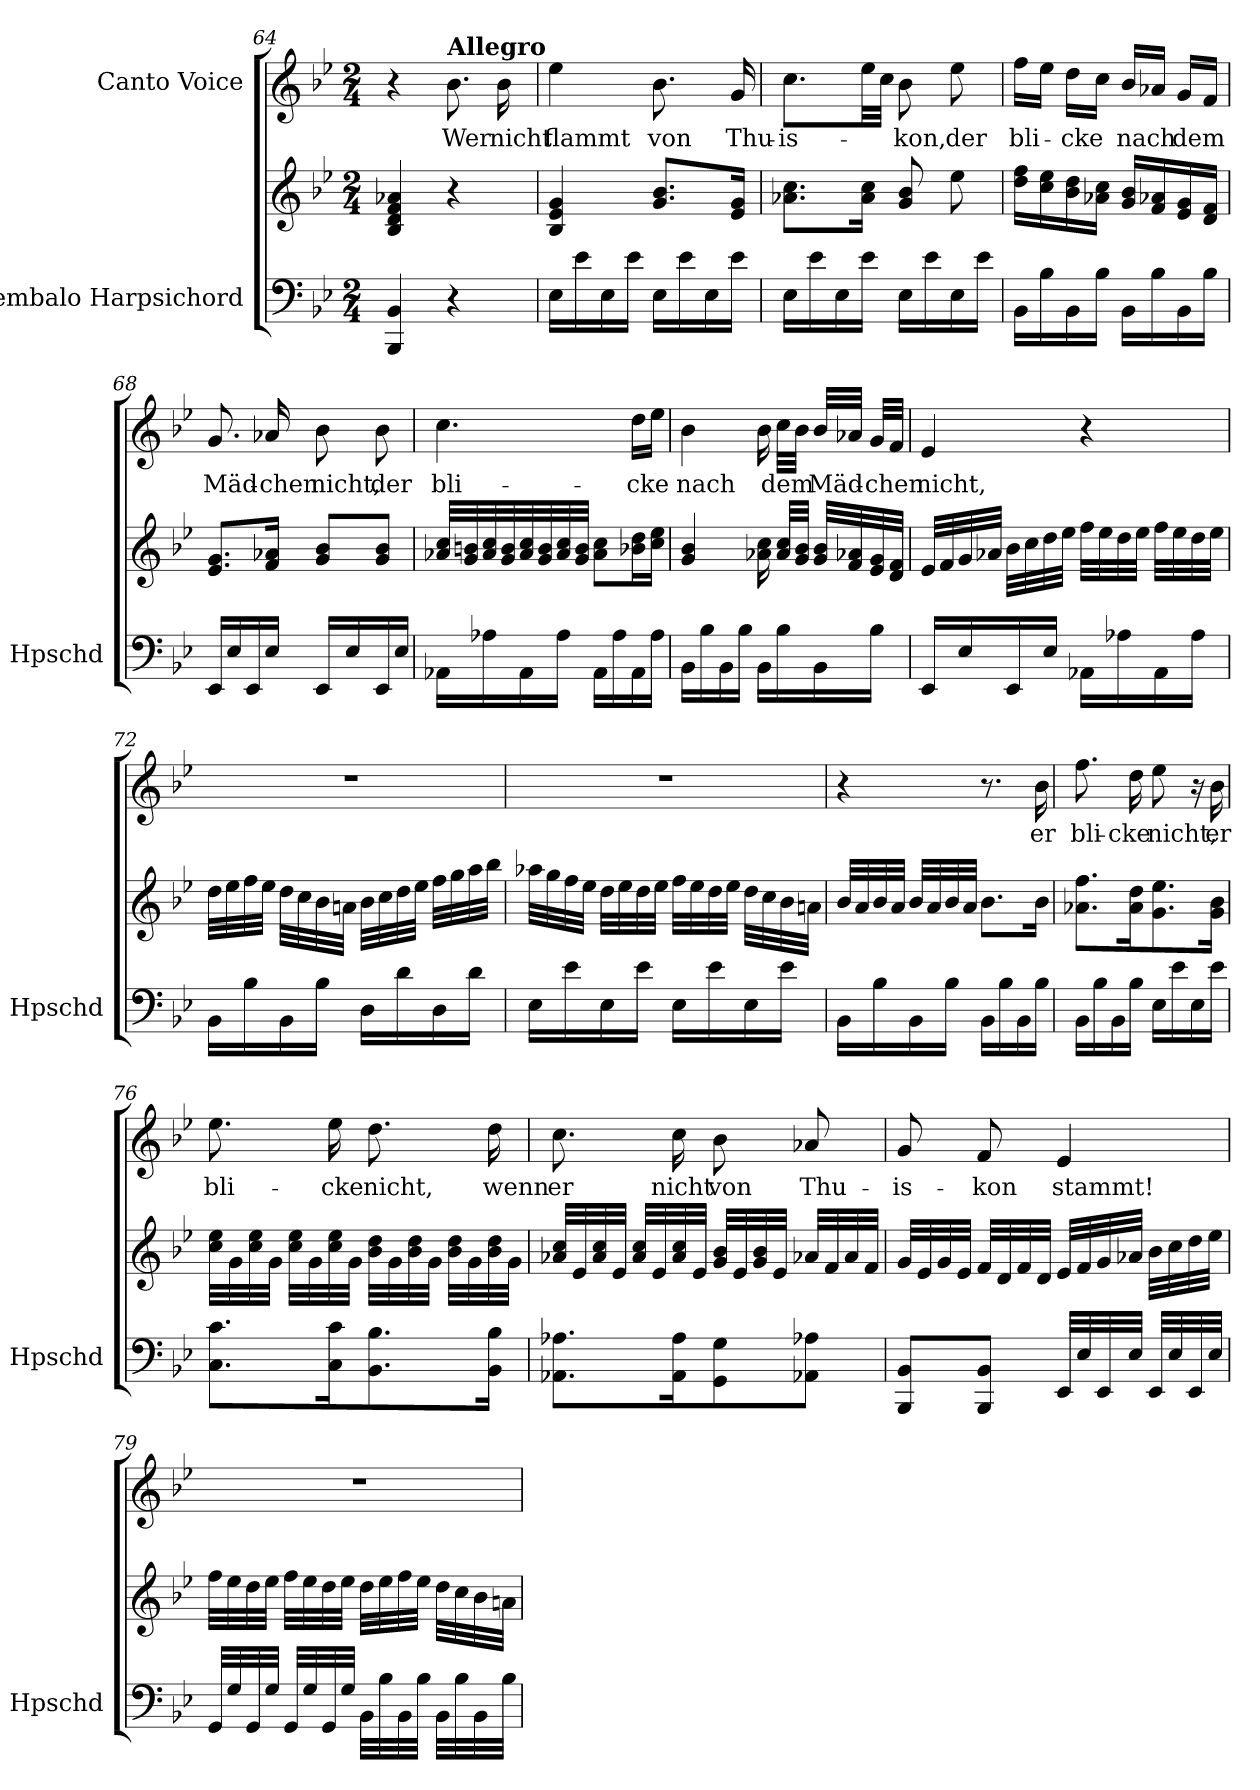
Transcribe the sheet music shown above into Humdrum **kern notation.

**kern	**kern	**kern	**text
*part2	*part2	*part1	*part1
*staff3	*staff2	*staff1	*staff1
*I"Cembalo Harpsichord	*	*I"Canto Voice	*
*I'Hpschd	*	*	*
*clefF4	*clefG2	*clefG2	*
*k[b-e-]	*k[b-e-]	*k[b-e-]	*
*M2/4	*M2/4	*M2/4	*
=64	=64	=64	=64
4BBB-/ 4BB-/	4B-/ 4d/ 4f/ 4a-j/	4r	.
!	!	!LO:TX:a:B:t=Allegro	!
!	!	!	!LO:LY:b
4r	4r	8.b-\	Wer
!	!	!	!LO:LY:b
.	.	16b-\	nicht
!!LO:LB:g=z
=65	=65	=65	=65
!	!	!	!LO:LY:b
16E-\LL	4B-/ 4e-/ 4g/	4ee-\	flammt
16e-\	.	.	.
16E-\	.	.	.
16e-\JJ	.	.	.
!	!	!	!LO:LY:b
16E-\LL	8.g/ 8.b-/L	8.b-\	von
16e-\	.	.	.
16E-\	.	.	.
!	!	!	!LO:LY:b
16e-\JJ	16e-/ 16g/Jk	16g/	Thu-
=66	=66	=66	=66
!	!	!	!LO:LY:b
16E-\LL	8.a-X\ 8.cc\L	8.cc\L	-is-
16e-\	.	.	.
16E-\	.	.	.
16e-\JJ	16a-\ 16cc\Jk	32ee-\LL	.
.	.	32cc\JJJ	.
!	!	!	!LO:LY:b
16E-\LL	8g/ 8b-/	8b-\	-kon,
16e-\	.	.	.
!	!	!	!LO:LY:b
16E-\	8ee-\	8ee-\	der
16e-\JJ	.	.	.
=67	=67	=67	=67
!	!	!	!LO:LY:b
16BB-\LL	16dd\ 16ff\LL	16ff\LL	bli-
16B-\	16cc\ 16ee-\	16ee-\JJ	.
!	!	!	!LO:LY:b
16BB-\	16b-\ 16dd\	16dd\LL	-cke
16B-\JJ	16a-X\ 16cc\JJ	16cc\JJ	.
!	!	!	!LO:LY:b
16BB-\LL	16g/ 16b-/LL	16b-/LL	nach
16B-\	16f/ 16a-X/	16a-X/JJ	.
!	!	!	!LO:LY:b
16BB-\	16e-/ 16g/	16g/LL	dem
16B-\JJ	16d/ 16f/JJ	16f/JJ	.
=68	=68	=68	=68
!	!	!	!LO:LY:b
16EE-/LL	8.e-/ 8.g/L	8.g/	Mäd-
16E-/	.	.	.
16EE-/	.	.	.
!	!	!	!LO:LY:b
16E-/JJ	16f/ 16a-X/Jk	16a-X/	-chen
!	!	!	!LO:LY:b
16EE-/LL	8g/ 8b-/L	8b-\	nicht,
16E-/	.	.	.
!	!	!	!LO:LY:b
16EE-/	8g/ 8b-/J	8b-\	der
16E-/JJ	.	.	.
=69	=69	=69	=69
!	!	!	!LO:LY:b
16AA-X\LL	32a-X/ 32cc/LLL	4.cc\	bli-
.	32g/ 32bn/	.	.
16A-j\	32a-/ 32cc/	.	.
.	32g/ 32b/	.	.
16AA-\	32a-/ 32cc/	.	.
.	32g/ 32b/	.	.
16A-\JJ	32a-/ 32cc/	.	.
.	32g/ 32b/JJJ	.	.
16AA-\LL	8a-\ 8cc\L	.	.
16A-\	.	.	.
!	!	!	!LO:LY:b
16AA-\	16b-X\ 16dd\L	16dd\LL	-cke
16A-\JJ	16cc\ 16ee-\JJ	16ee-\JJ	.
!!LO:LB:g=z
=70	=70	=70	=70
!	!	!	!LO:LY:b
16BB-\LL	4g/ 4b-/	4b-\	nach
16B-\	.	.	.
16BB-\	.	.	.
16B-\JJ	.	.	.
16BB-\LL	16a-X\ 16cc\	16b-\	.
!	!	!	!LO:LY:b
16B-\	32a-/ 32cc/LLL	32cc\LLL	dem
.	32g/ 32b-/JJJ	32b-\JJJ	.
!	!	!	!LO:LY:b
16BB-\	32g/ 32b-/LLL	32b-/LLL	Mäd-
.	32f/ 32a-X/	32a-j/JJJ	.
!	!	!	!LO:LY:b
16B-\JJ	32e-/ 32g/	32g/LLL	-chen
.	32d/ 32f/JJJ	32f/JJJ	.
=71	=71	=71	=71
!	!	!	!LO:LY:b
16EE-/LL	32e-/LLL	4e-/	nicht,
.	32f/	.	.
16E-/	32g/	.	.
.	32a-X/JJJ	.	.
16EE-/	32b-\LLL	.	.
.	32cc\	.	.
16E-/JJ	32dd\	.	.
.	32ee-\JJJ	.	.
16AA-X\LL	32ff\LLL	4r	.
.	32ee-\	.	.
16A-j\	32dd\	.	.
.	32ee-\JJJ	.	.
16AA-\	32ff\LLL	.	.
.	32ee-\	.	.
16A-\JJ	32dd\	.	.
.	32ee-\JJJ	.	.
=72	=72	=72	=72
16BB-\LL	32dd\LLL	2r	.
.	32ee-\	.	.
16B-\	32ff\	.	.
.	32ee-\JJJ	.	.
16BB-\	32dd\LLL	.	.
.	32cc\	.	.
16B-\JJ	32b-\	.	.
.	32an\JJJ	.	.
16D\LL	32b-\LLL	.	.
.	32cc\	.	.
16d\	32dd\	.	.
.	32ee-\JJJ	.	.
16D\	32ff\LLL	.	.
.	32gg\	.	.
16d\JJ	32aa\	.	.
.	32bb-\JJJ	.	.
!!LO:LB:g=z
=73	=73	=73	=73
16E-\LL	32aa-X\LLL	2r	.
.	32gg\	.	.
16e-\	32ff\	.	.
.	32ee-\JJJ	.	.
16E-\	32dd\LLL	.	.
.	32ee-\	.	.
16e-\JJ	32dd\	.	.
.	32ee-\JJJ	.	.
16E-\LL	32ff\LLL	.	.
.	32ee-\	.	.
16e-\	32dd\	.	.
.	32ee-\JJJ	.	.
16E-\	32dd\LLL	.	.
.	32cc\	.	.
16e-\JJ	32b-\	.	.
.	32an\JJJ	.	.
!!LO:PB:g=z
=74	=74	=74	=74
16BB-\LL	32b-/LLL	4r	.
.	32a/	.	.
16B-\	32b-/	.	.
.	32a/JJJ	.	.
16BB-\	32b-/LLL	.	.
.	32a/	.	.
16B-\JJ	32b-/	.	.
.	32a/JJJ	.	.
16BB-\LL	8.b-\L	8.r	.
16B-\	.	.	.
16BB-\	.	.	.
!	!	!	!LO:LY:b
16B-\JJ	16b-\Jk	16b-\	er
=75	=75	=75	=75
!	!	!	!LO:LY:b
16BB-\LL	8.a-X\ 8.ff\L	8.ff\	bli-
16B-\	.	.	.
16BB-\	.	.	.
!	!	!	!LO:LY:b
16B-\JJ	16a-\ 16dd\K	16dd\	-cke
!	!	!	!LO:LY:b
16E-\LL	8.g\ 8.ee-\	8ee-\	nicht,
16e-\	.	.	.
16E-\	.	16r	.
!	!	!	!LO:LY:b
16e-\JJ	16g\ 16b-\Jk	16b-\	er
=76	=76	=76	=76
!	!	!	!LO:LY:b
8.C\ 8.c\L	32cc\ 32ee-\LLL	8.ee-\	bli-
.	32g\	.	.
.	32cc\ 32ee-\	.	.
.	32g\JJJ	.	.
.	32cc\ 32ee-\LLL	.	.
.	32g\	.	.
!	!	!	!LO:LY:b
16C\ 16c\K	32cc\ 32ee-\	16ee-\	-cke
.	32g\JJJ	.	.
!	!	!	!LO:LY:b
8.BB-\ 8.B-\	32b-\ 32dd\LLL	8.dd\	nicht,
.	32g\	.	.
.	32b-\ 32dd\	.	.
.	32g\JJJ	.	.
.	32b-\ 32dd\LLL	.	.
.	32g\	.	.
!	!	!	!LO:LY:b
16BB-\ 16B-\Jk	32b-\ 32dd\	16dd\	wenn
.	32g\JJJ	.	.
!!LO:LB:g=z
=77	=77	=77	=77
!	!	!	!LO:LY:b
8.AA-j\ 8.A-X\L	32a-X/ 32cc/LLL	8.cc\	er
.	32e-/	.	.
.	32a-/ 32cc/	.	.
.	32e-/JJJ	.	.
.	32a-/ 32cc/LLL	.	.
.	32e-/	.	.
!	!	!	!LO:LY:b
16AA-\ 16A-\K	32a-/ 32cc/	16cc\	nicht
.	32e-/JJJ	.	.
!	!	!	!LO:LY:b
8GG\ 8G\	32g/ 32b-/LLL	8b-\	von
.	32e-/	.	.
.	32g/ 32b-/	.	.
.	32e-/JJJ	.	.
!	!	!	!LO:LY:b
8AA-X\ 8A-X\J	32a-X/LLL	8a-X/	Thu-
.	32f/	.	.
.	32a-/	.	.
.	32f/JJJ	.	.
!!LO:LB:g=z
=78	=78	=78	=78
!	!	!	!LO:LY:b
8BBB-/ 8BB-/L	32g/LLL	8g/	-is-
.	32e-/	.	.
.	32g/	.	.
.	32e-/JJJ	.	.
!	!	!	!LO:LY:b
8BBB-/ 8BB-/J	32f/LLL	8f/	-kon
.	32d/	.	.
.	32f/	.	.
.	32d/JJJ	.	.
!	!	!	!LO:LY:b
32EE-/LLL	32e-/LLL	4e-/	stammt!
32E-/	32f/	.	.
32EE-/	32g/	.	.
32E-/JJJ	32a-X/JJJ	.	.
32EE-/LLL	32b-\LLL	.	.
32E-/	32cc\	.	.
32EE-/	32dd\	.	.
32E-/JJJ	32ee-\JJJ	.	.
=79	=79	=79	=79
32GG/LLL	32ff\LLL	2r	.
32G/	32ee-\	.	.
32GG/	32dd\	.	.
32G/JJJ	32ee-\JJJ	.	.
32GG/LLL	32ff\LLL	.	.
32G/	32ee-\	.	.
32GG/	32dd\	.	.
32G/JJJ	32ee-\JJJ	.	.
32BB-\LLL	32dd\LLL	.	.
32B-\	32ee-\	.	.
32BB-\	32ff\	.	.
32B-\JJJ	32ee-\JJJ	.	.
32BB-\LLL	32dd\LLL	.	.
32B-\	32cc\	.	.
32BB-\	32b-\	.	.
32B-\JJJ	32an\JJJ	.	.
=	=	=	=
*-	*-	*-	*-
